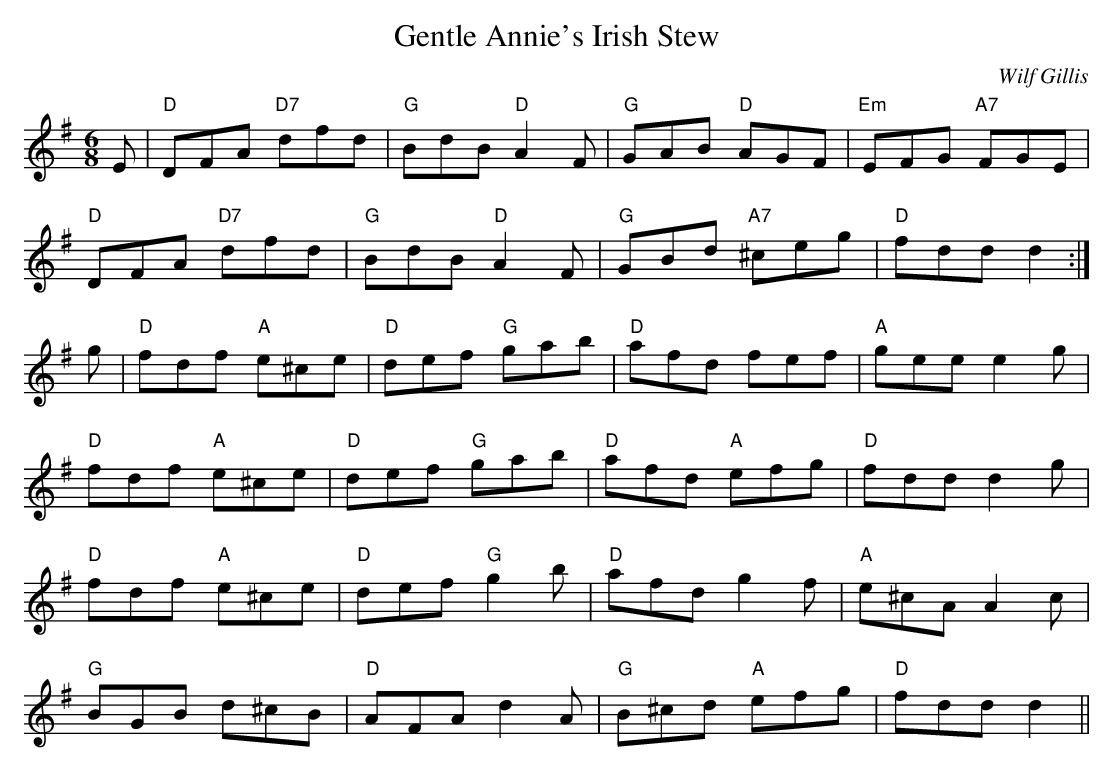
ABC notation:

X:1
T:Gentle Annie's Irish Stew
M:6/8
L:1/8
C:Wilf Gillis
K:G
E|"D"DFA "D7"dfd|"G"BdB "D"A2 F|"G"GAB "D"AGF|"Em"EFG "A7"FGE|
"D"DFA "D7"dfd|"G"BdB "D"A2 F|"G"GBd "A7"^ceg|"D"fdd d2:|
g|"D"fdf "A"e^ce|"D"def "G"gab|"D"afd fef|"A"gee e2 g|
"D"fdf "A"e^ce|"D"def "G"gab|"D"afd "A"efg|"D"fdd d2 g|
"D"fdf "A"e^ce|"D"def "G"g2 b|"D"afd g2 f|"A"e^cA A2 c|
"G"BGB d^cB|"D"AFA d2 A|"G"B^cd "A"efg|"D"fdd d2||
